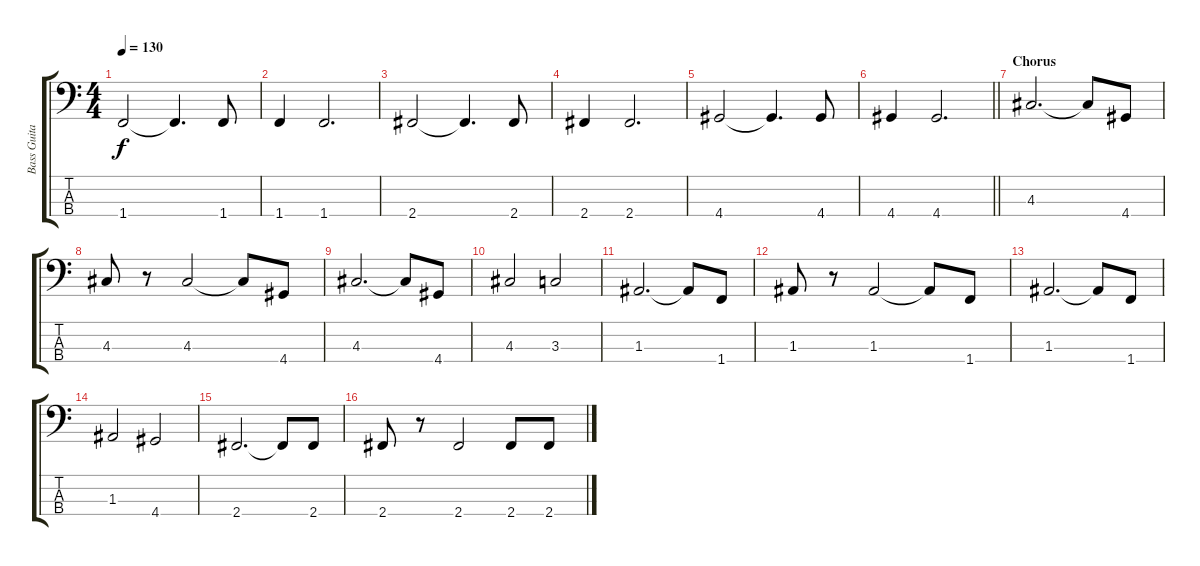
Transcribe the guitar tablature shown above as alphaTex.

\track ("Bass Guitar" "Bass Guita") {instrument electricbassfinger}
\staff {score tabs}
\tuning (G2 D2 A1 E1) {hide}
\ts (4 4)
\tempo 130
\clef f4
\ks c
1.4.2{dy f} 1.4{t}.4{d} 1.4.8 |
1.4.4 1.4.2{d} |
2.4.2 2.4{t}.4{d} 2.4.8 |
2.4.4 2.4.2{d} |
4.4.2 4.4{t}.4{d} 4.4.8 |
\barLineRight lightlight
4.4.4 4.4.2{d} |
\section ("" "Chorus")
4.3.2{d} 4.3{t}.8 4.4.8 |
4.3.8 r.8 4.3.2 4.3{t}.8 4.4.8 |
4.3.2{d} 4.3{t}.8 4.4.8 |
4.3.2 3.3.2 |
1.3.2{d} 1.3{t}.8 1.4.8 |
1.3.8 r.8 1.3.2 1.3{t}.8 1.4.8 |
1.3.2{d} 1.3{t}.8 1.4.8 |
1.3.2 4.4.2 |
2.4.2{d} 2.4{t}.8 2.4.8 |
2.4.8 r.8 2.4.2 2.4.8 2.4.8
